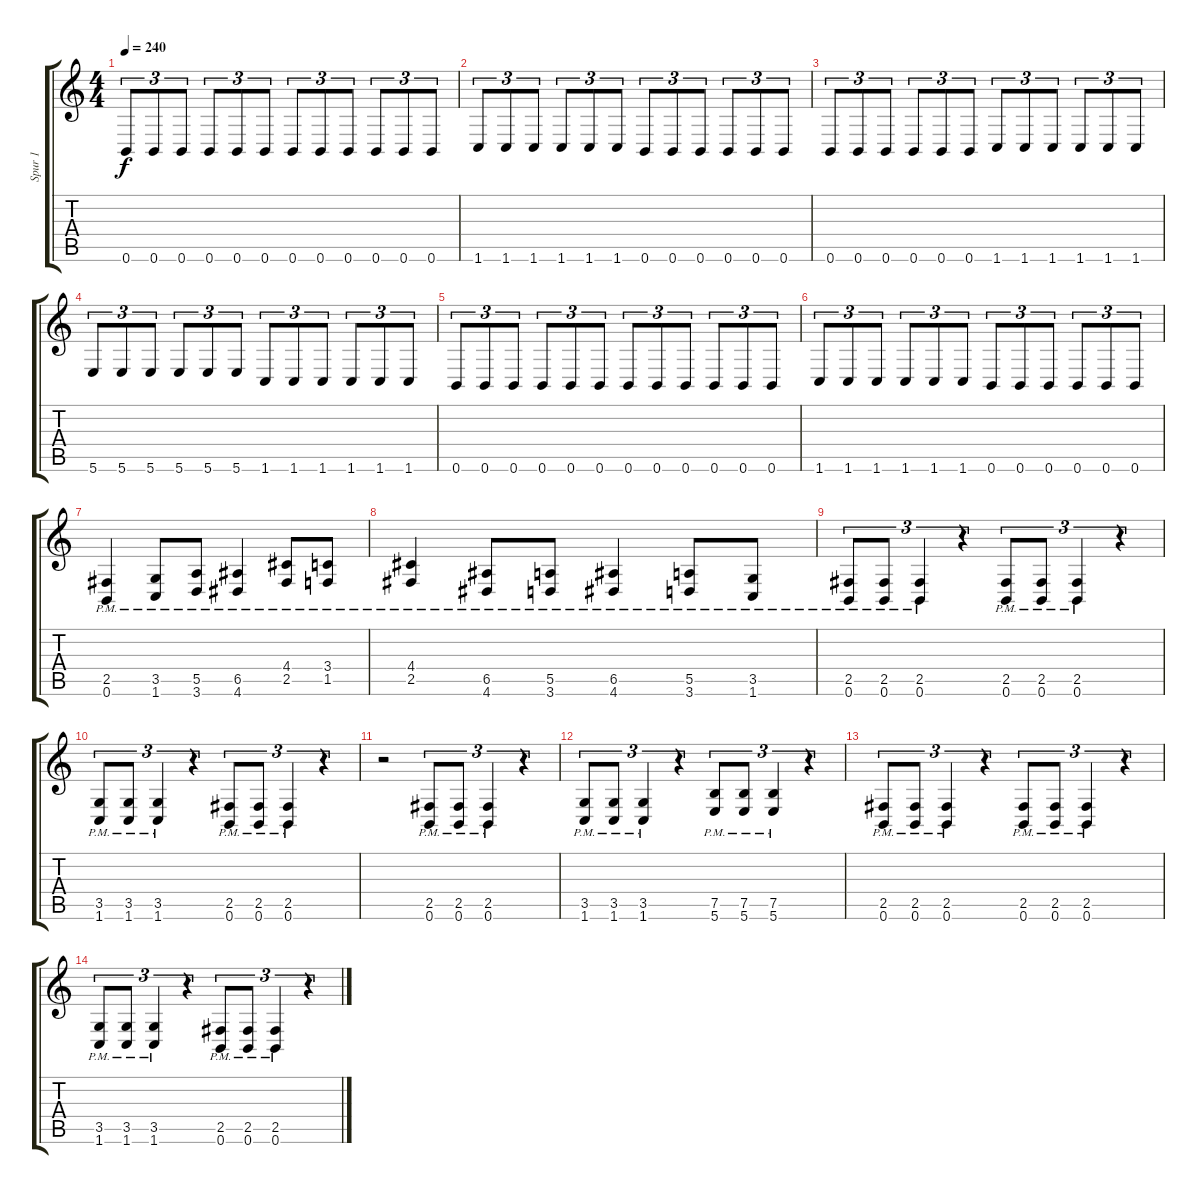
\track ("Spur 1" "Spur 1") {instrument distortionguitar}
\staff {score tabs}
\tuning (B3 Gb3 D3 A2 E2 B1) {hide}
\ts (4 4)
\tempo 240
\clef g2
\ks c
0.6.8{tu (3 2) dy f} 0.6.8{tu (3 2)} 0.6.8{tu (3 2)} 0.6.8{tu (3 2)} 0.6.8{tu (3 2)} 0.6.8{tu (3 2)} 0.6.8{tu (3 2)} 0.6.8{tu (3 2)} 0.6.8{tu (3 2)} 0.6.8{tu (3 2)} 0.6.8{tu (3 2)} 0.6.8{tu (3 2)} |
1.6.8{tu (3 2)} 1.6.8{tu (3 2)} 1.6.8{tu (3 2)} 1.6.8{tu (3 2)} 1.6.8{tu (3 2)} 1.6.8{tu (3 2)} 0.6.8{tu (3 2)} 0.6.8{tu (3 2)} 0.6.8{tu (3 2)} 0.6.8{tu (3 2)} 0.6.8{tu (3 2)} 0.6.8{tu (3 2)} |
0.6.8{tu (3 2)} 0.6.8{tu (3 2)} 0.6.8{tu (3 2)} 0.6.8{tu (3 2)} 0.6.8{tu (3 2)} 0.6.8{tu (3 2)} 1.6.8{tu (3 2)} 1.6.8{tu (3 2)} 1.6.8{tu (3 2)} 1.6.8{tu (3 2)} 1.6.8{tu (3 2)} 1.6.8{tu (3 2)} |
5.6.8{tu (3 2)} 5.6.8{tu (3 2)} 5.6.8{tu (3 2)} 5.6.8{tu (3 2)} 5.6.8{tu (3 2)} 5.6.8{tu (3 2)} 1.6.8{tu (3 2)} 1.6.8{tu (3 2)} 1.6.8{tu (3 2)} 1.6.8{tu (3 2)} 1.6.8{tu (3 2)} 1.6.8{tu (3 2)} |
0.6.8{tu (3 2)} 0.6.8{tu (3 2)} 0.6.8{tu (3 2)} 0.6.8{tu (3 2)} 0.6.8{tu (3 2)} 0.6.8{tu (3 2)} 0.6.8{tu (3 2)} 0.6.8{tu (3 2)} 0.6.8{tu (3 2)} 0.6.8{tu (3 2)} 0.6.8{tu (3 2)} 0.6.8{tu (3 2)} |
1.6.8{tu (3 2)} 1.6.8{tu (3 2)} 1.6.8{tu (3 2)} 1.6.8{tu (3 2)} 1.6.8{tu (3 2)} 1.6.8{tu (3 2)} 0.6.8{tu (3 2)} 0.6.8{tu (3 2)} 0.6.8{tu (3 2)} 0.6.8{tu (3 2)} 0.6.8{tu (3 2)} 0.6.8{tu (3 2)} |
(2.5{pm} 0.6{pm}).4 (3.5{pm} 1.6{pm}).8 (5.5{pm} 3.6{pm}).8 (6.5{pm} 4.6{pm}).4 (4.4{pm} 2.5{pm}).8 (3.4{pm} 1.5{pm}).8 |
(4.4{pm} 2.5{pm}).4 (6.5{pm} 4.6{pm}).8 (5.5{pm} 3.6{pm}).8 (6.5{pm} 4.6{pm}).4 (5.5{pm} 3.6{pm}).8 (3.5{pm} 1.6{pm}).8 |
(2.5{pm} 0.6{pm}).8{tu (3 2)} (2.5{pm} 0.6{pm}).8{tu (3 2)} (2.5{pm} 0.6{pm}).4{tu (3 2)} r.4{tu (3 2)} (2.5{pm} 0.6{pm}).8{tu (3 2)} (2.5{pm} 0.6{pm}).8{tu (3 2)} (2.5{pm} 0.6{pm}).4{tu (3 2)} r.4{tu (3 2)} |
(3.5{pm} 1.6{pm}).8{tu (3 2)} (3.5{pm} 1.6{pm}).8{tu (3 2)} (3.5{pm} 1.6{pm}).4{tu (3 2)} r.4{tu (3 2)} (2.5{pm} 0.6{pm}).8{tu (3 2)} (2.5{pm} 0.6{pm}).8{tu (3 2)} (2.5{pm} 0.6{pm}).4{tu (3 2)} r.4{tu (3 2)} |
r.2 (2.5{pm} 0.6{pm}).8{tu (3 2)} (2.5{pm} 0.6{pm}).8{tu (3 2)} (2.5{pm} 0.6{pm}).4{tu (3 2)} r.4{tu (3 2)} |
(3.5{pm} 1.6{pm}).8{tu (3 2)} (3.5{pm} 1.6{pm}).8{tu (3 2)} (3.5{pm} 1.6{pm}).4{tu (3 2)} r.4{tu (3 2)} (7.5{pm} 5.6{pm}).8{tu (3 2)} (7.5{pm} 5.6{pm}).8{tu (3 2)} (7.5{pm} 5.6{pm}).4{tu (3 2)} r.4{tu (3 2)} |
(2.5{pm} 0.6{pm}).8{tu (3 2)} (2.5{pm} 0.6{pm}).8{tu (3 2)} (2.5{pm} 0.6{pm}).4{tu (3 2)} r.4{tu (3 2)} (2.5{pm} 0.6{pm}).8{tu (3 2)} (2.5{pm} 0.6{pm}).8{tu (3 2)} (2.5{pm} 0.6{pm}).4{tu (3 2)} r.4{tu (3 2)} |
(3.5{pm} 1.6{pm}).8{tu (3 2)} (3.5{pm} 1.6{pm}).8{tu (3 2)} (3.5{pm} 1.6{pm}).4{tu (3 2)} r.4{tu (3 2)} (2.5{pm} 0.6{pm}).8{tu (3 2)} (2.5{pm} 0.6{pm}).8{tu (3 2)} (2.5{pm} 0.6{pm}).4{tu (3 2)} r.4{tu (3 2)}
